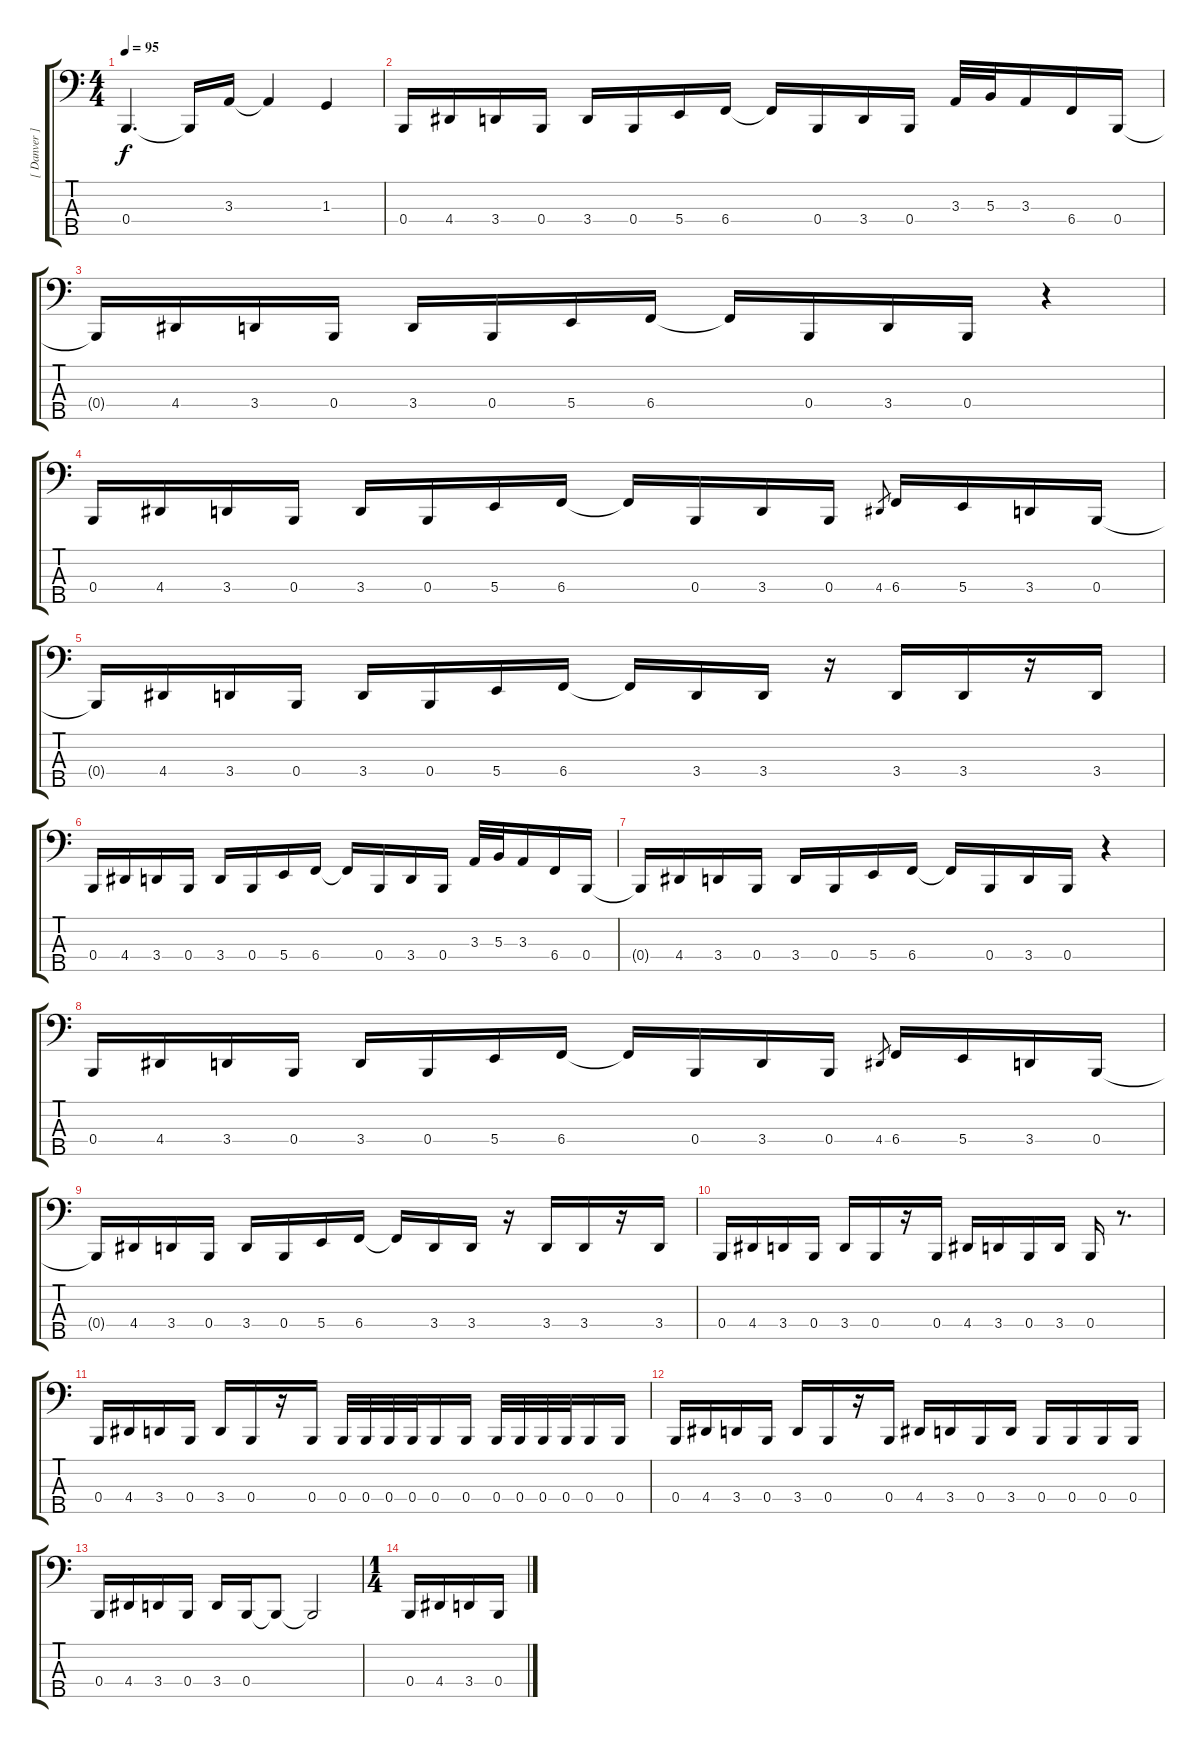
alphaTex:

\track ("[ Danver ]" "[ Danver ]") {instrument electricbassfinger}
\staff {score tabs}
\tuning (E2 B1 Gb1 B0 Ab0) {hide}
\ts (4 4)
\tempo 95
\clef f4
\ks c
0.4.4{d dy f} 0.4{t}.16 3.3.16 3.3{t}.4 1.3.4 |
0.4.16 4.4.16 3.4.16 0.4.16 3.4.16 0.4.16 5.4.16 6.4.16 6.4{t}.16 0.4.16 3.4.16 0.4.16 3.3.32 5.3.32 3.3.16 6.4.16 0.4.16 |
0.4{t}.16 4.4.16 3.4.16 0.4.16 3.4.16 0.4.16 5.4.16 6.4.16 6.4{t}.16 0.4.16 3.4.16 0.4.16 r.4 |
0.4.16 4.4.16 3.4.16 0.4.16 3.4.16 0.4.16 5.4.16 6.4.16 6.4{t}.16 0.4.16 3.4.16 0.4.16 4.4.8{gr} 6.4.16 5.4.16 3.4.16 0.4.16 |
0.4{t}.16 4.4.16 3.4.16 0.4.16 3.4.16 0.4.16 5.4.16 6.4.16 6.4{t}.16 3.4.16 3.4.16 r.16 3.4.16 3.4.16 r.16 3.4.16 |
0.4.16 4.4.16 3.4.16 0.4.16 3.4.16 0.4.16 5.4.16 6.4.16 6.4{t}.16 0.4.16 3.4.16 0.4.16 3.3.32 5.3.32 3.3.16 6.4.16 0.4.16 |
0.4{t}.16 4.4.16 3.4.16 0.4.16 3.4.16 0.4.16 5.4.16 6.4.16 6.4{t}.16 0.4.16 3.4.16 0.4.16 r.4 |
0.4.16 4.4.16 3.4.16 0.4.16 3.4.16 0.4.16 5.4.16 6.4.16 6.4{t}.16 0.4.16 3.4.16 0.4.16 4.4.8{gr} 6.4.16 5.4.16 3.4.16 0.4.16 |
0.4{t}.16 4.4.16 3.4.16 0.4.16 3.4.16 0.4.16 5.4.16 6.4.16 6.4{t}.16 3.4.16 3.4.16 r.16 3.4.16 3.4.16 r.16 3.4.16 |
0.4.16 4.4.16 3.4.16 0.4.16 3.4.16 0.4.16 r.16 0.4.16 4.4.16 3.4.16 0.4.16 3.4.16 0.4.16 r.8{d} |
0.4.16 4.4.16 3.4.16 0.4.16 3.4.16 0.4.16 r.16 0.4.16 0.4.32 0.4.32 0.4.32 0.4.32 0.4.16 0.4.16 0.4.32 0.4.32 0.4.32 0.4.32 0.4.16 0.4.16 |
0.4.16 4.4.16 3.4.16 0.4.16 3.4.16 0.4.16 r.16 0.4.16 4.4.16 3.4.16 0.4.16 3.4.16 0.4.16 0.4.16 0.4.16 0.4.16 |
0.4.16 4.4.16 3.4.16 0.4.16 3.4.16 0.4.16 0.4{t}.8 0.4{t}.2 |
\ts (1 4)
0.4.16 4.4.16 3.4.16 0.4.16
